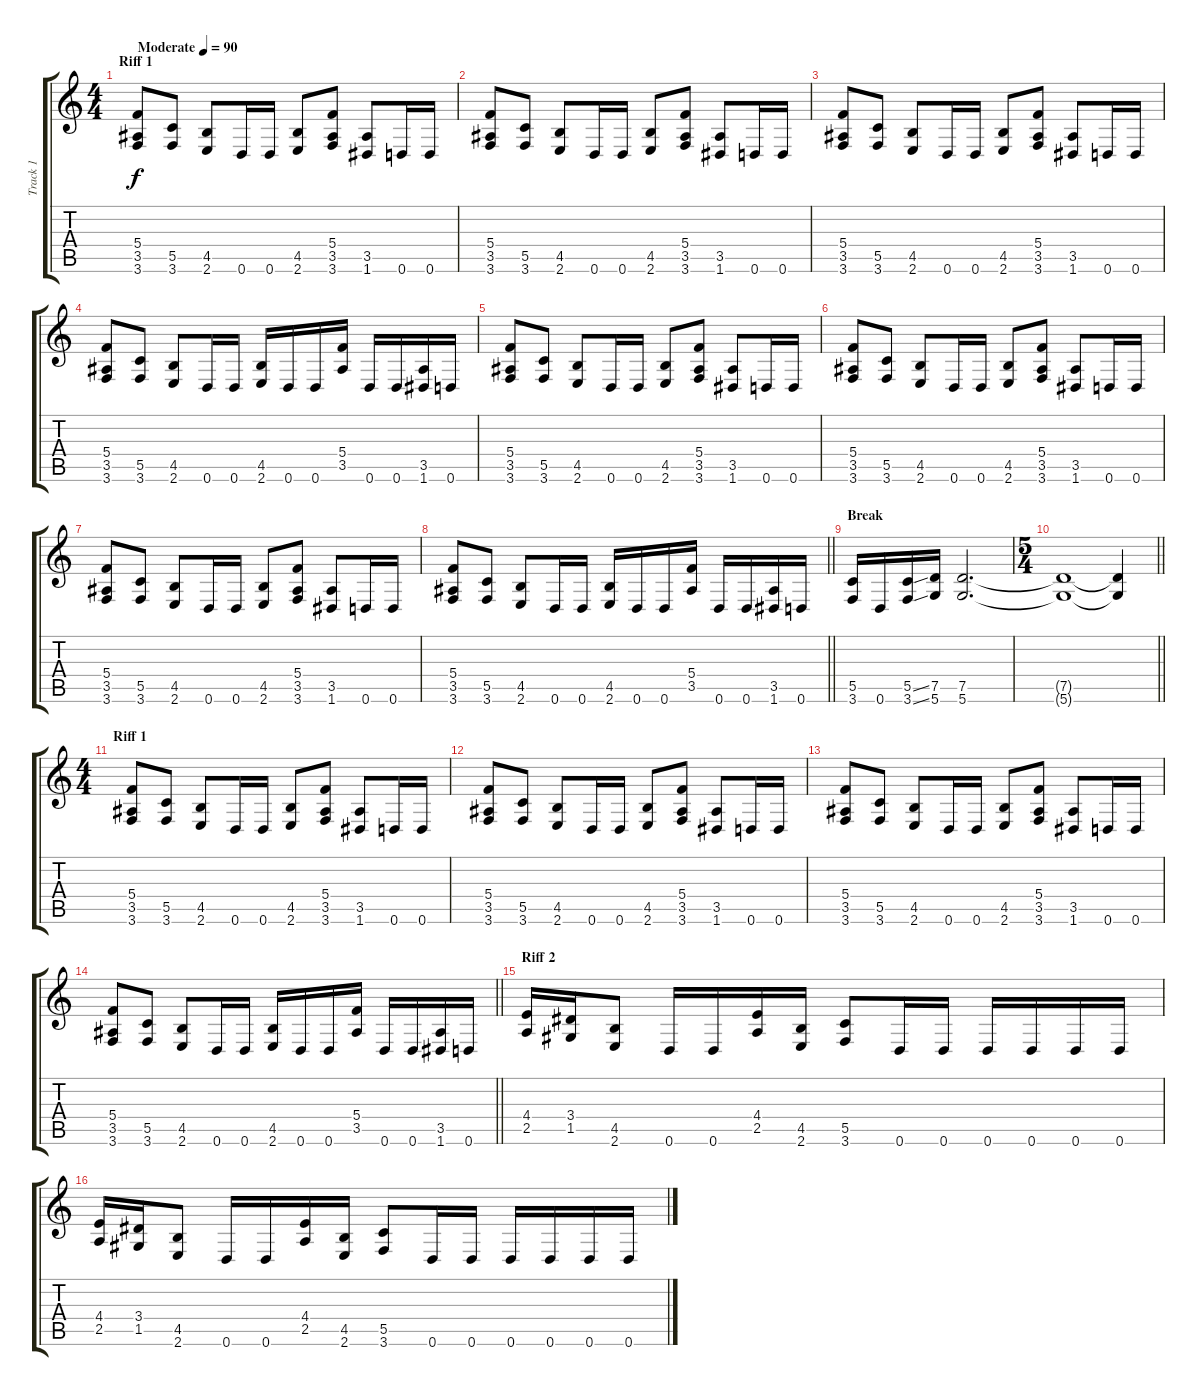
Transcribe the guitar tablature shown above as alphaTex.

\track ("Track 1" "Track 1") {instrument overdrivenguitar}
\staff {score tabs}
\tuning (D4 A3 F3 C3 G2 D2) {hide}
\ts (4 4)
\section ("" "Riff 1")
\tempo (90 "Moderate")
\clef g2
\ks c
(5.4 3.5 3.6).8{dy f instrument overdrivenguitar} (5.5 3.6).8 (4.5 2.6).8 0.6.16 0.6.16 (4.5 2.6).8 (5.4 3.5 3.6).8 (3.5 1.6).8 0.6.16 0.6.16 |
(5.4 3.5 3.6).8 (5.5 3.6).8 (4.5 2.6).8 0.6.16 0.6.16 (4.5 2.6).8 (5.4 3.5 3.6).8 (3.5 1.6).8 0.6.16 0.6.16 |
(5.4 3.5 3.6).8 (5.5 3.6).8 (4.5 2.6).8 0.6.16 0.6.16 (4.5 2.6).8 (5.4 3.5 3.6).8 (3.5 1.6).8 0.6.16 0.6.16 |
(5.4 3.5 3.6).8 (5.5 3.6).8 (4.5 2.6).8 0.6.16 0.6.16 (4.5 2.6).16 0.6.16 0.6.16 (5.4 3.5).16 0.6.16 0.6.16 (3.5 1.6).16 0.6.16 |
(5.4 3.5 3.6).8 (5.5 3.6).8 (4.5 2.6).8 0.6.16 0.6.16 (4.5 2.6).8 (5.4 3.5 3.6).8 (3.5 1.6).8 0.6.16 0.6.16 |
(5.4 3.5 3.6).8 (5.5 3.6).8 (4.5 2.6).8 0.6.16 0.6.16 (4.5 2.6).8 (5.4 3.5 3.6).8 (3.5 1.6).8 0.6.16 0.6.16 |
(5.4 3.5 3.6).8 (5.5 3.6).8 (4.5 2.6).8 0.6.16 0.6.16 (4.5 2.6).8 (5.4 3.5 3.6).8 (3.5 1.6).8 0.6.16 0.6.16 |
\barLineRight lightlight
(5.4 3.5 3.6).8 (5.5 3.6).8 (4.5 2.6).8 0.6.16 0.6.16 (4.5 2.6).16 0.6.16 0.6.16 (5.4 3.5).16 0.6.16 0.6.16 (3.5 1.6).16 0.6.16 |
\section ("" "Break")
(5.5 3.6).16 0.6.16 (5.5{ss} 3.6{ss}).16 (7.5 5.6).16 (7.5 5.6).2{d} |
\ts (5 4)
\barLineRight lightlight
(7.5{t} 5.6{t}).1 (7.5{t} 5.6{t}).4 |
\ts (4 4)
\section ("" "Riff 1")
(5.4 3.5 3.6).8 (5.5 3.6).8 (4.5 2.6).8 0.6.16 0.6.16 (4.5 2.6).8 (5.4 3.5 3.6).8 (3.5 1.6).8 0.6.16 0.6.16 |
(5.4 3.5 3.6).8 (5.5 3.6).8 (4.5 2.6).8 0.6.16 0.6.16 (4.5 2.6).8 (5.4 3.5 3.6).8 (3.5 1.6).8 0.6.16 0.6.16 |
(5.4 3.5 3.6).8 (5.5 3.6).8 (4.5 2.6).8 0.6.16 0.6.16 (4.5 2.6).8 (5.4 3.5 3.6).8 (3.5 1.6).8 0.6.16 0.6.16 |
\barLineRight lightlight
(5.4 3.5 3.6).8 (5.5 3.6).8 (4.5 2.6).8 0.6.16 0.6.16 (4.5 2.6).16 0.6.16 0.6.16 (5.4 3.5).16 0.6.16 0.6.16 (3.5 1.6).16 0.6.16 |
\section ("" "Riff 2")
(4.4 2.5).16 (3.4 1.5).16 (4.5 2.6).8 0.6.16 0.6.16 (4.4 2.5).16 (4.5 2.6).16 (5.5 3.6).8 0.6.16 0.6.16 0.6.16 0.6.16 0.6.16 0.6.16 |
(4.4 2.5).16 (3.4 1.5).16 (4.5 2.6).8 0.6.16 0.6.16 (4.4 2.5).16 (4.5 2.6).16 (5.5 3.6).8 0.6.16 0.6.16 0.6.16 0.6.16 0.6.16 0.6.16
